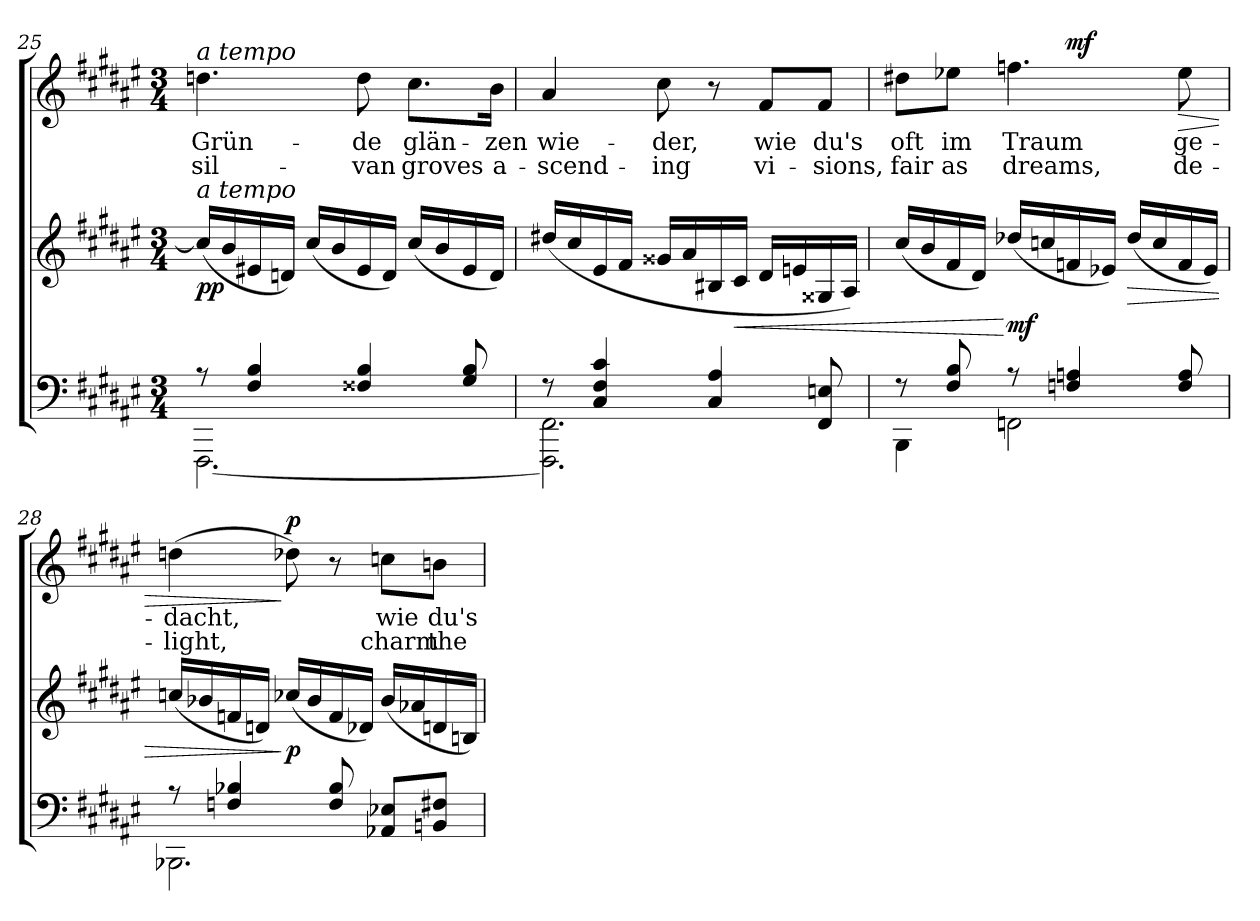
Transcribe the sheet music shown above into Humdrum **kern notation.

**kern	**kern	**dynam	**kern	**text	**text	**dynam
*part2	*part2	*part2	*part1	*part1	*part1	*part1
*staff3	*staff2	*staff2/3	*staff1	*staff1	*staff1	*staff1
!!LO:LB:g=z
*clefF4	*clefG2	*	*clefG2	*	*	*
*k[f#c#g#d#a#e#]	*k[f#c#g#d#a#e#]	*	*k[f#c#g#d#a#e#]	*	*	*
*M3/4	*M3/4	*	*M3/4	*	*	*
=25	=25	=25	=25	=25	=25	=25
*^	*	*	*	*	*	*
!	!	!	!	!LO:TX:a:i:t=a tempo	!	!	!
!	!	!LO:TX:a:i:t=a tempo	!	!	!	!	!
!	!	!	!LO:DY:b	!	!LO:LY:b	!LO:LY:b	!
8r	[2.FFF#\	(16cc#/LL]	pp	4.ddn\	Grün-	sil-	.
.	.	16b/	.	.	.	.	.
4F#/ 4B/	.	16e#X/	.	.	.	.	.
.	.	16dn/JJ)	.	.	.	.	.
.	.	(16cc#/LL	.	.	.	.	.
.	.	16b/	.	.	.	.	.
!	!	!	!	!	!LO:LY:b	!LO:LY:b	!
4F##X/ 4B/	.	16e#/	.	8dd\	-de	-van	.
.	.	16d/JJ)	.	.	.	.	.
!	!	!	!	!	!LO:LY:b	!LO:LY:b	!
.	.	(16cc#/LL	.	8.cc#\L	glän-	groves	.
.	.	16b/	.	.	.	.	.
8G#/ 8B/	.	16e#/	.	.	.	.	.
!	!	!	!	!	!LO:LY:b	!LO:LY:b	!
.	.	16d/JJ)	.	16b\Jk	-zen	a-	.
=26	=26	=26	=26	=26	=26	=26	=26
!	!	!	!	!	!LO:LY:b	!LO:LY:b	!
8r	2.FFF#\] 2.FF#\	(16dd#X/LL	.	4a#/	wie-	-scend-	.
.	.	16cc#/	.	.	.	.	.
4C#/ 4F#/ 4c#/	.	16e#/	.	.	.	.	.
.	.	16f#/JJ	.	.	.	.	.
!	!	!	!	!	!LO:LY:b	!LO:LY:b	!
.	.	16g##X/LL	.	8cc#\	-der,	-ing	.
.	.	16a#/	.	.	.	.	.
4C#/ 4A#/	.	16B#X/	.	8r	.	.	.
!	!	!	!LO:HP:b	!	!	!	!
.	.	16c#/JJ	<	.	.	.	.
!	!	!	!	!	!LO:LY:b	!LO:LY:b	!
.	.	16d#/LL	.	8f#/L	wie	vi-	.
.	.	16en/	.	.	.	.	.
!	!	!	!	!	!LO:LY:b	!LO:LY:b	!
8FF#/ 8En/	.	16G##X/	.	8f#/J	du's	-sions,	.
.	.	16A#/JJ)	.	.	.	.	.
=27	=27	=27	=27	=27	=27	=27	=27
!	!	!	!	!	!LO:LY:b	!LO:LY:b	!
*	*	*	*	*^	*	*	*
8r	4BBB\	(16cc#/LL	.	8dd#X\L	4rcyy	oft	fair	.
.	.	16b/	.	.	.	.	.	.
!	!	!	!	!	!	!LO:LY:b	!LO:LY:b	!
8F#/ 8B/	.	16f#/	.	8ee-X\J	.	im	as	.
.	.	16d#/JJ)	.	.	.	.	.	.
!	!	!	!LO:DY:n=1:b	!	!	!LO:LY:b	!LO:LY:b	!
8r	2FFn\	(16dd-X/LL	[ mf	4.ffn\	8rcyy	Traum	dreams,	.
.	.	16ccn/	.	.	.	.	.	.
!	!	!	!	!	!	!	!	!LO:DY:a
4Fn/ 4An/	.	16fn/	.	.	8rcyy	.	.	mf
.	.	16e-X/JJ)	.	.	.	.	.	.
!	!	!	!LO:HP:b	!	!	!	!	!
.	.	(16dd-/LL	>	.	4rcyy	.	.	.
.	.	16cc/	.	.	.	.	.	.
!	!	!	!	!	!	!LO:LY:b	!LO:LY:b	!LO:HP:b
8F/ 8A/	.	16f/	.	8ee-\	.	ge-	de-	>
.	.	16e-/JJ)	.	.	.	.	.	.
*	*	*	*	*v	*v	*	*	*
!!LO:LB:g=z
=28	=28	=28	=28	=28	=28	=28	=28
!	!	!	!	!	!LO:LY:b	!LO:LY:b	!
8r	2.BBB-X\	(16ccn/LL	.	(4ddn\	-dacht,	-light,	.
.	.	16b-X/	.	.	.	.	.
4Fn/ 4B-X/	.	16fn/	.	.	.	.	.
.	.	16dn/JJ)	.	.	.	.	.
!	!	!	!LO:DY:n=1:b	!	!	!	!LO:DY:n=1:a
.	.	(16cc-X/LL	] p	8dd-X\)	.	.	] p
.	.	16b-/	.	.	.	.	.
8F/ 8B-/	.	16f/	.	8r	.	.	.
.	.	16d-X/JJ)	.	.	.	.	.
!	!	!	!	!	!LO:LY:b	!LO:LY:b	!
8AA-X/ 8E-X/L	.	(16b-/LL	.	8ccn\L	wie	charm	.
.	.	16a-X/	.	.	.	.	.
!	!	!	!	!	!LO:LY:b	!LO:LY:b	!
8BBn/ 8F#X/J	.	16dn/	.	8bn\J	du's	the	.
.	.	16Bn/JJ)	.	.	.	.	.
*v	*v	*	*	*	*	*	*
=	=	=	=	=	=	=
*-	*-	*-	*-	*-	*-	*-
